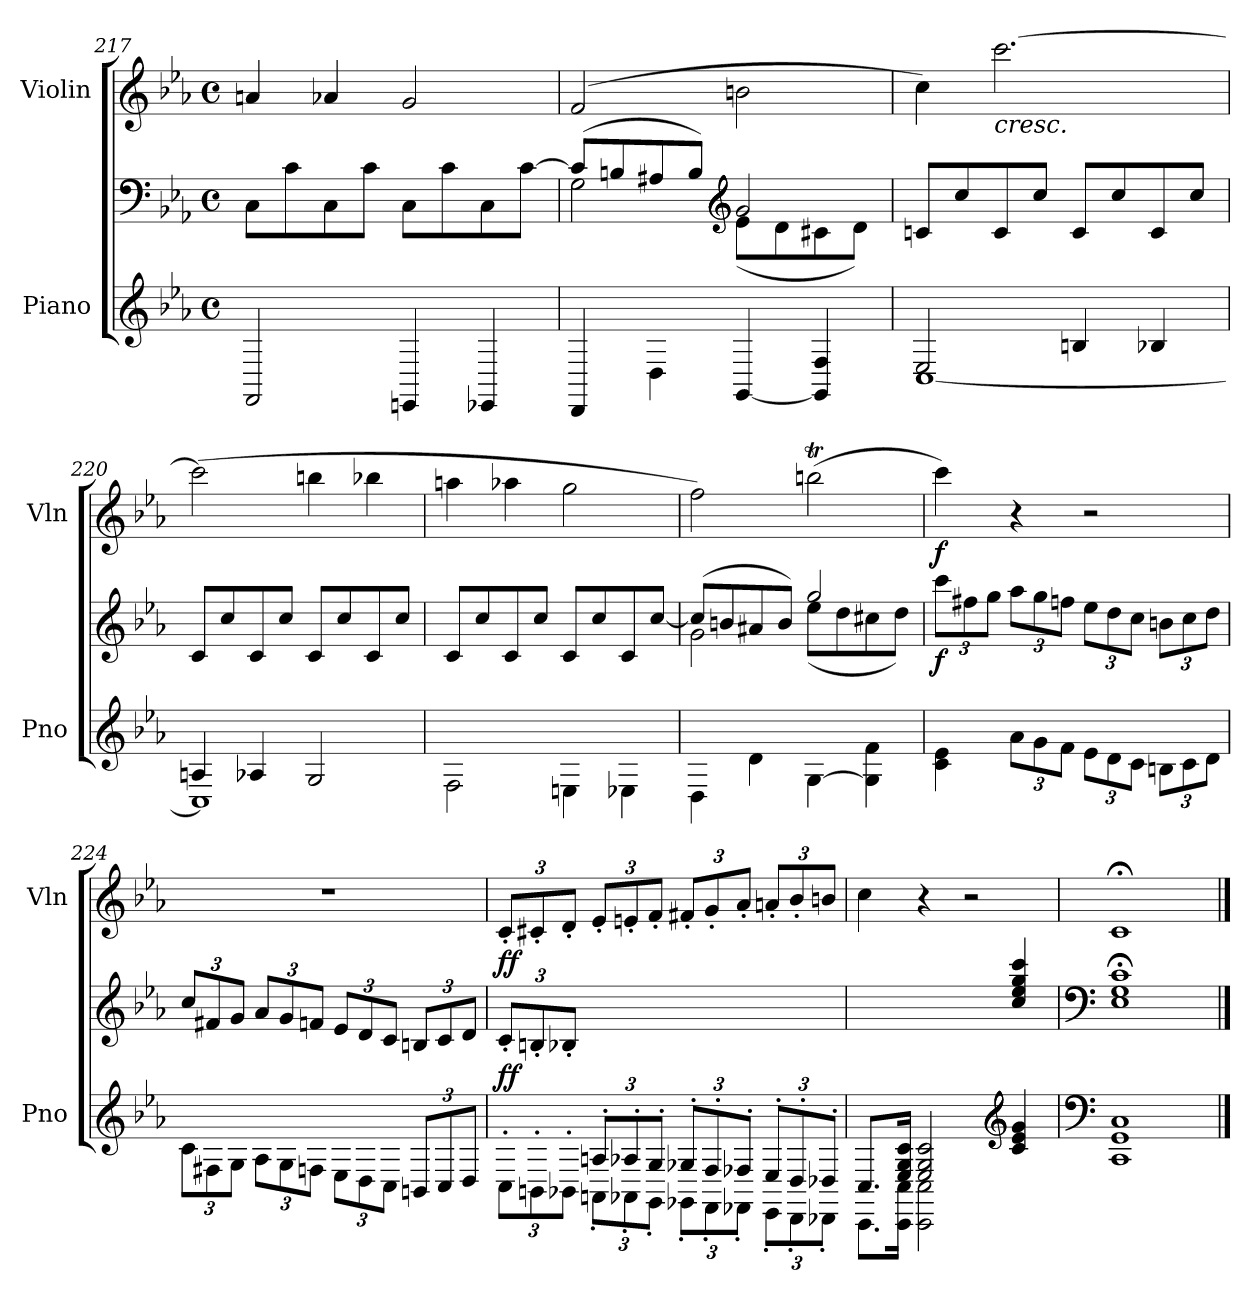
**kern	**kern	**dynam	**kern	**dynam
*part2	*part2	*part2	*part1	*part1
*staff3	*staff2	*staff2/3	*staff1	*staff1
*I"Piano	*	*	*I"Violin	*
*I'Pno	*	*	*I'Vln	*
*clefG2	*clefF4	*	*clefG2	*
*k[b-e-a-]	*k[b-e-a-]	*	*k[b-e-a-]	*
*M4/4	*M4/4	*	*M4/4	*
*met(c)	*met(c)	*	*met(c)	*
=217	=217	=217	=217	=217
2FF/	8C\L	.	4an/	.
.	8c\	.	.	.
.	8C\	.	4a-X/	.
.	8c\J	.	.	.
4EEn/	8C\L	.	2g/	.
.	8c\	.	.	.
4EE-X/	8C\	.	.	.
.	[8c\J	.	.	.
=218	=218	=218	=218	=218
*	*^	*	*	*
4DD/	(>8c/L]	2G\	.	(>2f/	.
.	8Bn/	.	.	.	.
4D\	8A#X/	.	.	.	.
.	8B/J)	.	.	.	.
*	*clefG2	*	*	*	*
[4GG/	2g/	(<8e-\L	.	2bn\	.
.	.	8d\	.	.	.
4GG/] 4F/	.	8c#X\	.	.	.
.	.	8d\J)	.	.	.
=219	=219	=219	=219	=219	=219
*^	*	*	*	*	*
!	!	!LO:TX:b:i:t=cresc.	!	!	!	!
*	*	*v	*v	*	*	*
2E-/	[1C	8cn/L	.	4cc\)	.
.	.	8cc/	.	.	.
!	!	!	!	!LO:TX:b:i:t=cresc.	!
.	.	8c/	.	[2.ccc\	.
.	.	8cc/J	.	.	.
4Bn/	.	8c/L	.	.	.
.	.	8cc/	.	.	.
4B-X/	.	8c/	.	.	.
.	.	8cc/J	.	.	.
!!LO:LB:g=z
=220	=220	=220	=220	=220	=220
4An/	1C]	8c/L	.	(>2ccc\]	.
.	.	8cc/	.	.	.
4A-X/	.	8c/	.	.	.
.	.	8cc/J	.	.	.
2G/	.	8c/L	.	4bbn\	.
.	.	8cc/	.	.	.
.	.	8c/	.	4bb-X\	.
.	.	8cc/J	.	.	.
*v	*v	*	*	*	*
=221	=221	=221	=221	=221
2F\	8c/L	.	4aan\	.
.	8cc/	.	.	.
.	8c/	.	4aa-X\	.
.	8cc/J	.	.	.
4En\	8c/L	.	2gg\	.
.	8cc/	.	.	.
4E-X\	8c/	.	.	.
.	[8cc/J	.	.	.
=222	=222	=222	=222	=222
*	*^	*	*	*
4D\	(>8cc/L]	2g\	.	2ff\)	.
.	8bn/	.	.	.	.
4d\	8a#X/	.	.	.	.
.	8b/J)	.	.	.	.
[4G\	2gg/	(<8ee-\L	.	(>2bbnt\	.
.	.	8dd\	.	.	.
4G\] 4f\	.	8cc#X\	.	.	.
.	.	8dd\J)	.	.	.
*	*v	*v	*	*	*
=223	=223	=223	=223	=223
*	*Xbrackettup	*	*	*
*	*^	*	*	*
!	!	!	!LO:DY:b	!	!LO:DY:b
*	*v	*v	*	*	*
4c\ 4e-\	12ccc\L	f	4ccc\)	f
.	12ff#X\	.	.	.
.	12gg\J	.	.	.
*Xbrackettup	*	*	*	*
12a-\L	12aa-\L	.	4r	.
12g\	12gg\	.	.	.
12f\J	12ffn\J	.	.	.
12e-\L	12ee-\L	.	2r	.
12d\	12dd\	.	.	.
12c\J	12cc\J	.	.	.
12Bn\L	12bn\L	.	.	.
12c\	12cc\	.	.	.
12d\J	12dd\J	.	.	.
!!LO:LB:g=z
=224	=224	=224	=224	=224
12c\L	12cc/L	.	1r	.
12F#X\	12f#X/	.	.	.
12G\J	12g/J	.	.	.
12A-\L	12a-/L	.	.	.
12G\	12g/	.	.	.
12Fn\J	12fn/J	.	.	.
12E-\L	12e-/L	.	.	.
12D\	12d/	.	.	.
12C\J	12c/J	.	.	.
12BBn/L	12Bn/L	.	.	.
12C/	12c/	.	.	.
12D/J	12d/J	.	.	.
=225	=225	=225	=225	=225
*^	*	*	*	*
*	*	*	*	*Xbrackettup	*
!	!	!	!LO:DY:b	!	!LO:DY:b
4ryy	12C'\L	12c'/L	ff	12c'/L	ff
.	12BBn'\	12Bn'/	.	12c#X'/	.
.	12BB-X'\J	12B-X'/J	.	12d'/J	.
12An'/L	12AAn'\L	2.ryy	.	12e-'/L	.
12A-X'/	12AA-X'\	.	.	12en'/	.
12G'/J	12GG'\J	.	.	12f'/J	.
12G-X'/L	12GG-X'\L	.	.	12f#X'/L	.
12F'/	12FF'\	.	.	12g'/	.
12F-X'/J	12FF-X'\J	.	.	12a-'/J	.
12E-'/L	12EE-'\L	.	.	12an'/L	.
12D'/	12DD'\	.	.	12b-'/	.
12D-X'/J	12DD-X'\J	.	.	12bn/J	.
=226	=226	=226	=226	=226	=226
8.C/L	8.CC\L	2.ryy	.	4cc\	.
16E-/ 16G/ 16c/Jk	16CC\ 16C\Jk	.	.	.	.
2E-/ 2G/ 2c/	2CC\ 2C\	.	.	4r	.
.	.	.	.	2r	.
*clefG2	*	*	*	*	*
4ryy	4c/ 4e-/ 4g/	4cc/ 4ee-/ 4gg/ 4ccc/	.	.	.
*v	*v	*	*	*	*
=227	=227	=227	=227	=227
*clefF4	*clefF4	*	*	*
1CC 1GG 1C	1E-;< 1G;< 1c;<	.	1c;<	.
==	==	==	==	==
*-	*-	*-	*-	*-
